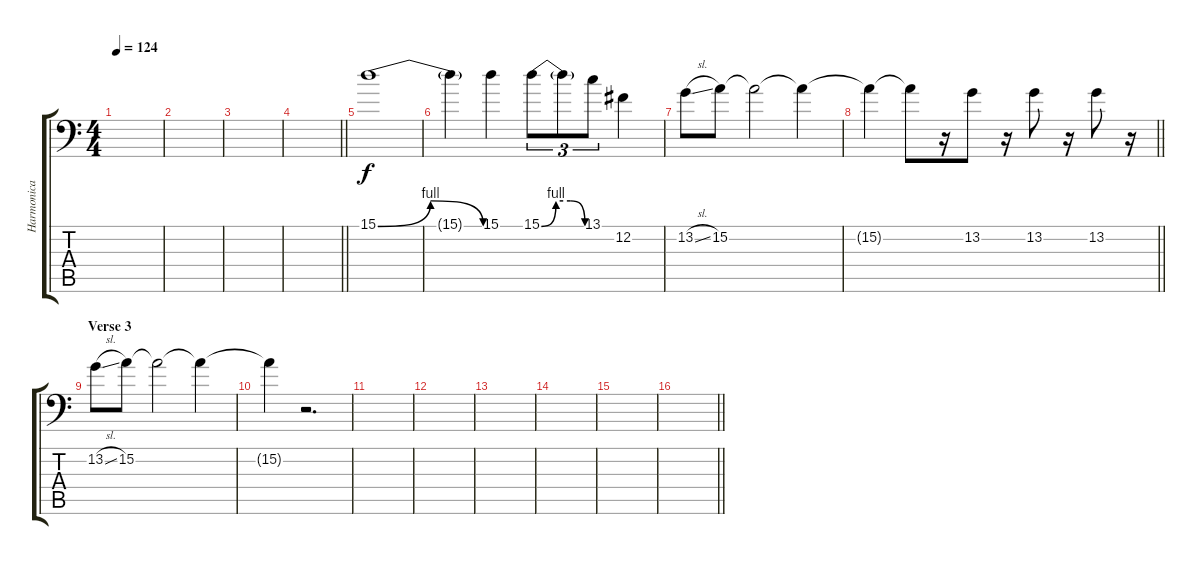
\track ("Harmonica" "Harmonica") {instrument harmonica}
\staff {score tabs}
\tuning (B3 Gb3 D3 A2 E2 A1) {hide}
\ts (4 4)
\tempo 124
\clef f4
\ks c
|
|
|
\barLineRight lightlight
|
\section ("" "")
15.1{be (bendrelease 0 0 15 4 45 4 60 0)}.1{volume 10} |
15.1{t}.4 15.1.4 15.1{be (custom 0 0 20 4 30 4 40 4 60 0)}.8{tu (3 2)} 15.1{t}.8{tu (3 2)} 13.1.8{tu (3 2)} 12.2.4 |
13.2{sl}.8 15.2.8 15.2{t}.2 15.2{t}.4{volume 3} |
\barLineRight lightlight
15.2{t}.4 15.2{t}.8 r.16 13.2.8{volume 10} r.16 13.2.8 r.16 13.2.8 r.16 |
\section ("" "Verse 3")
13.2{sl}.8 15.2.8 15.2{t}.2 15.2{t}.4{volume 2} |
15.2{t}.4 r.2{d} |
|
|
|
|
|
\barLineRight lightlight
